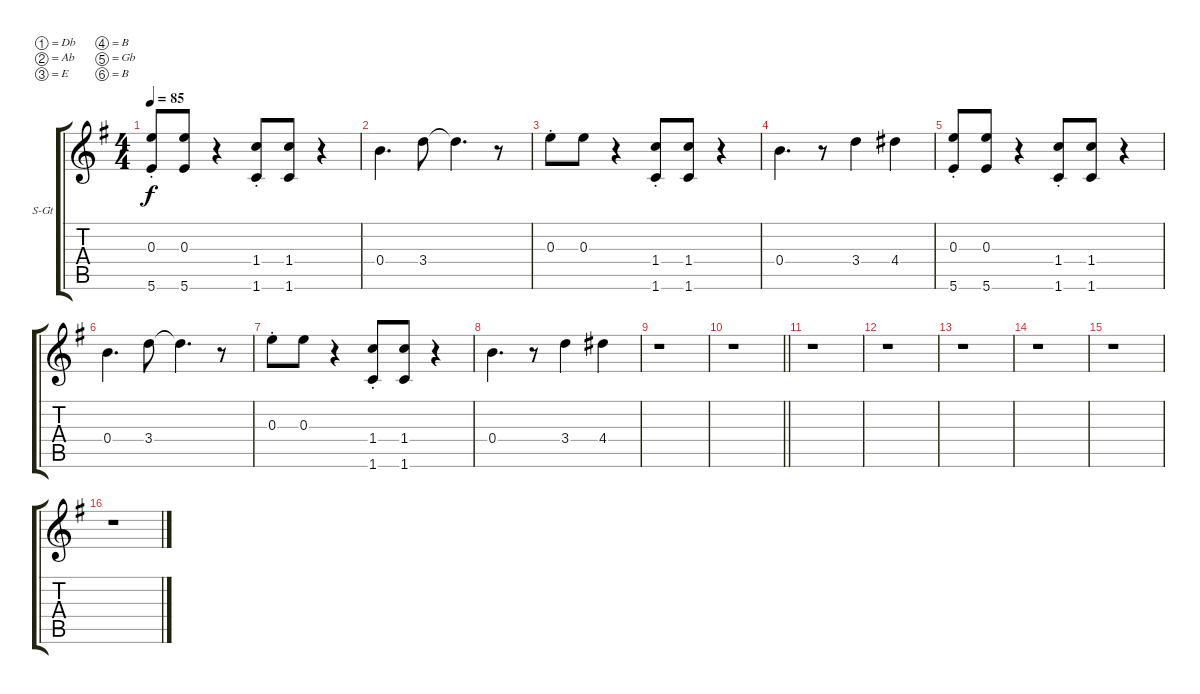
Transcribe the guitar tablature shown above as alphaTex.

\bracketExtendMode groupsimilarinstruments
\firstSystemTrackNameOrientation horizontal
\otherSystemsTrackNameOrientation horizontal
\track ("Strings 2" "S-Gt") {instrument stringensemble1}
\staff {score tabs}
\tuning (Db5 Ab4 E4 B3 Gb3 B2)
\displaytranspose 12
\ts (4 4)
\beaming (8 2 2 2 2)
\tempo 85
\clef g2
\ks eminor
(0.3{st} 5.6{st}).8{dy f instrument stringensemble1} (0.3 5.6).8 r.4 (1.4{st} 1.6{st}).8 (1.4 1.6).8 r.4 |
0.4.4{d} 3.4.8 3.4{t}.4{d} r.8 |
0.3{st}.8 0.3.8 r.4 (1.4{st} 1.6{st}).8 (1.4 1.6).8 r.4 |
0.4.4{d} r.8 3.4.4 4.4.4 |
(0.3{st} 5.6{st}).8 (0.3 5.6).8 r.4 (1.4{st} 1.6{st}).8 (1.4 1.6).8 r.4 |
0.4.4{d} 3.4.8 3.4{t}.4{d} r.8 |
0.3{st}.8 0.3.8 r.4 (1.4{st} 1.6{st}).8 (1.4 1.6).8 r.4 |
0.4.4{d} r.8 3.4.4 4.4.4 |
r.1 |
\barLineRight lightlight
r.1 |
r.1 |
r.1 |
r.1 |
r.1 |
r.1 |
r.1
